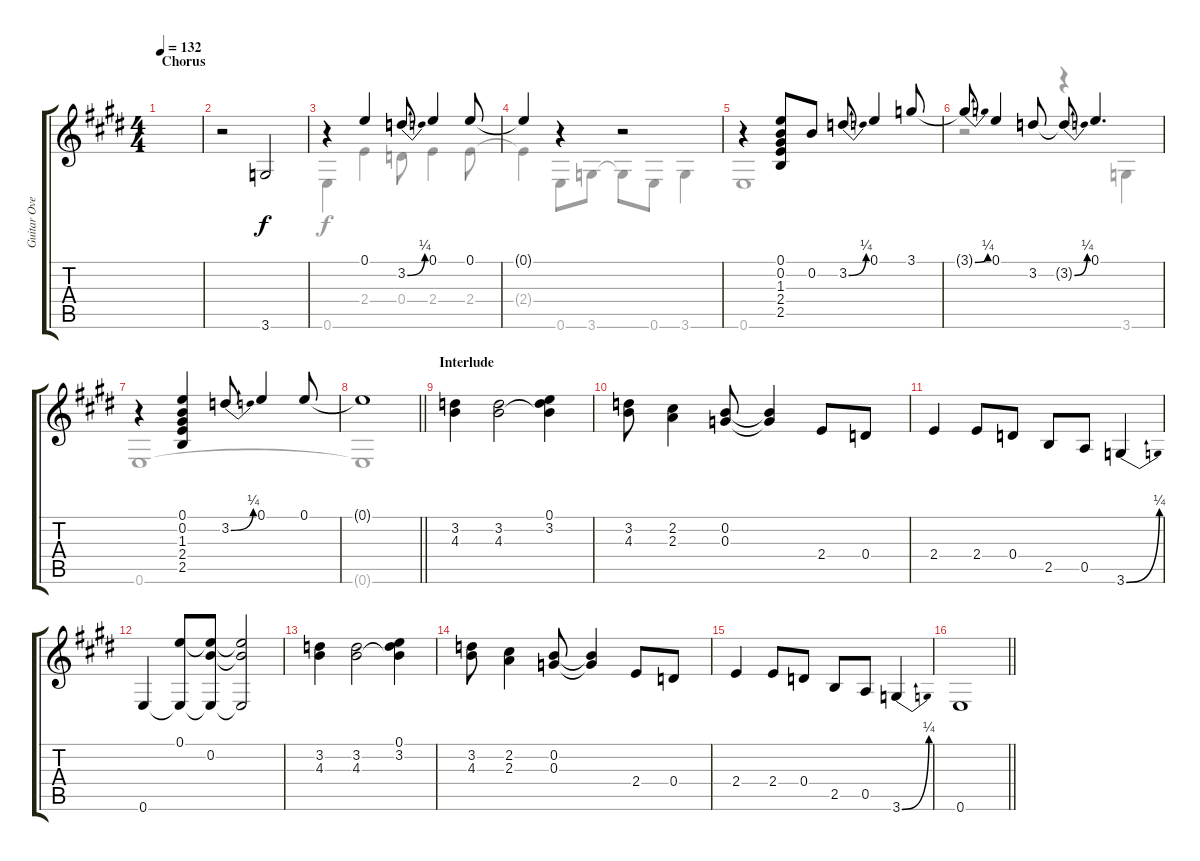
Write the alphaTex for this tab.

\track ("Guitar Overdrive" "Guitar Ove") {instrument overdrivenguitar}
\staff {score tabs}
\tuning (E4 B3 G3 D3 A2 E2) {hide}
\voice
\ts (4 4)
\section ("" "Chorus")
\tempo 132
\clef g2
\ks e
|
r.2 3.6.2 |
r.4 0.1.4 3.2{be (bend 0 0 60 1)}.8 0.1.4 0.1.8 |
0.1{t}.4 r.4 r.2 |
r.4 (0.1 0.2 1.3 2.4 2.5).8 0.2.8 3.2{be (bend 0 0 60 1)}.8 0.1.4 3.1.8 |
3.1{be (bend 0 0 60 1) t}.8 0.1.4 3.2.8 3.2{be (bend 0 0 60 1) t}.8 0.1.4{d} |
r.4 (0.1 0.2 1.3 2.4 2.5).4 3.2{be (bend 0 0 60 1)}.8 0.1.4 0.1.8 |
\barLineRight lightlight
0.1{t}.1 |
\section ("" "Interlude")
(3.2 4.3).4 (3.2 4.3).2 (0.1 3.2 4.3{t}).4 |
(3.2 4.3).8 (2.2 2.3).4 (0.2 0.3).8 (0.2{t} 0.3{t}).4 2.4.8 0.4.8 |
2.4.4 2.4.8 0.4.8 2.5.8 0.5.8 3.6{be (bend 0 0 60 1)}.4 |
0.6.4 (0.1 0.6{t}).8 (0.1{t} 0.2 0.6{t}).8 (0.1{t} 0.2{t} 0.6{t}).2 |
(3.2 4.3).4 (3.2 4.3).2 (0.1 3.2 4.3{t}).4 |
(3.2 4.3).8 (2.2 2.3).4 (0.2 0.3).8 (0.2{t} 0.3{t}).4 2.4.8 0.4.8 |
2.4.4 2.4.8 0.4.8 2.5.8 0.5.8 3.6{be (bend 0 0 60 1)}.4 |
\barLineRight lightlight
0.6.1
\voice
\clef g2
\ottava regular
\simile none
\ks e
|
|
0.6.4 2.4.4 0.4.8 2.4.4 2.4.8 |
2.4{t}.4 0.6.8 3.6.8 3.6{t}.8 0.6.8 3.6.4 |
0.6.1 |
r.2 r.4 3.6.4 |
0.6.1 |
\barLineRight lightlight
0.6{t}.1 |
|
|
|
|
|
|
|
\barLineRight lightlight
